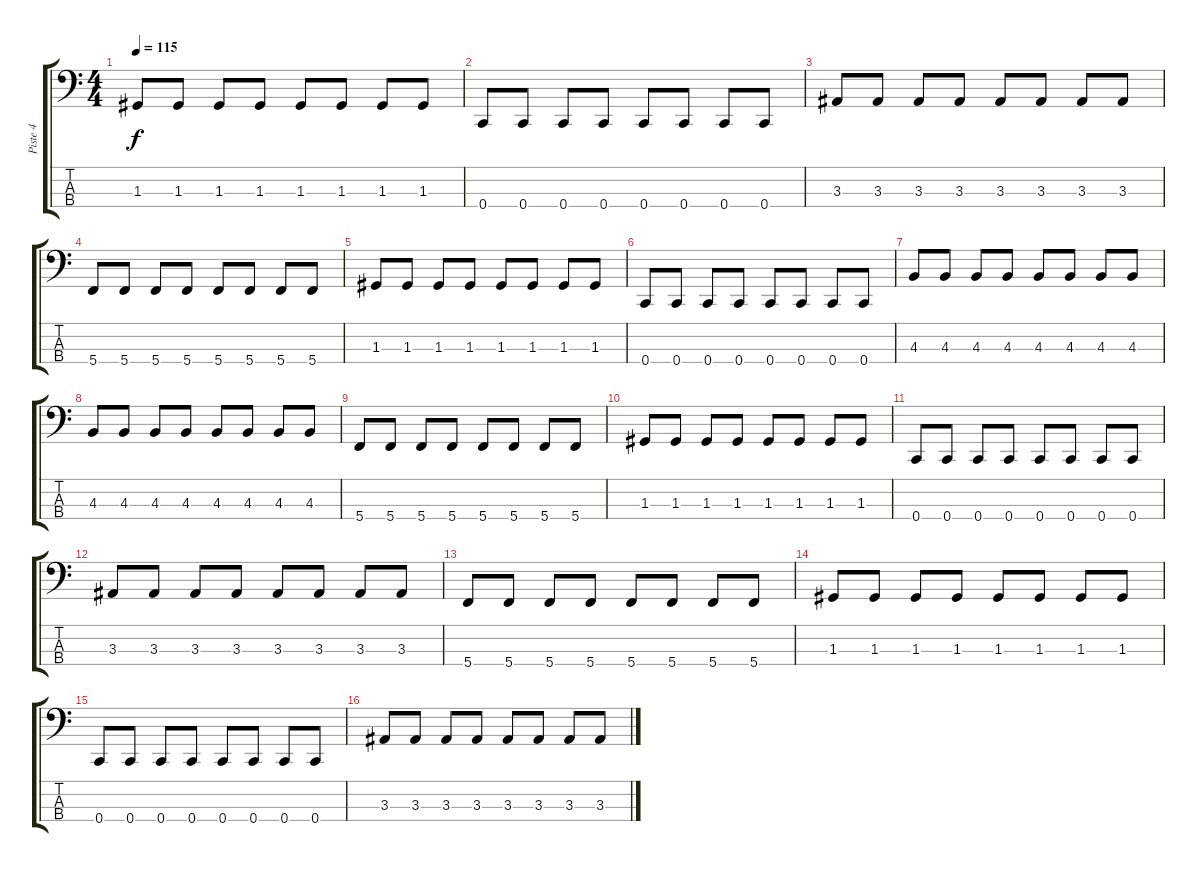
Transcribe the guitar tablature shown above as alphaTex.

\track ("Piste 4" "Piste 4") {instrument electricbassfinger}
\staff {score tabs}
\tuning (F2 C2 G1 C1) {hide}
\ts (4 4)
\tempo 115
\clef f4
\ks c
1.3.8{dy f} 1.3.8 1.3.8 1.3.8 1.3.8 1.3.8 1.3.8 1.3.8 |
0.4.8 0.4.8 0.4.8 0.4.8 0.4.8 0.4.8 0.4.8 0.4.8 |
3.3.8 3.3.8 3.3.8 3.3.8 3.3.8 3.3.8 3.3.8 3.3.8 |
5.4.8 5.4.8 5.4.8 5.4.8 5.4.8 5.4.8 5.4.8 5.4.8 |
1.3.8 1.3.8 1.3.8 1.3.8 1.3.8 1.3.8 1.3.8 1.3.8 |
0.4.8 0.4.8 0.4.8 0.4.8 0.4.8 0.4.8 0.4.8 0.4.8 |
4.3.8 4.3.8 4.3.8 4.3.8 4.3.8 4.3.8 4.3.8 4.3.8 |
4.3.8 4.3.8 4.3.8 4.3.8 4.3.8 4.3.8 4.3.8 4.3.8 |
5.4.8 5.4.8 5.4.8 5.4.8 5.4.8 5.4.8 5.4.8 5.4.8 |
1.3.8 1.3.8 1.3.8 1.3.8 1.3.8 1.3.8 1.3.8 1.3.8 |
0.4.8 0.4.8 0.4.8 0.4.8 0.4.8 0.4.8 0.4.8 0.4.8 |
3.3.8 3.3.8 3.3.8 3.3.8 3.3.8 3.3.8 3.3.8 3.3.8 |
5.4.8 5.4.8 5.4.8 5.4.8 5.4.8 5.4.8 5.4.8 5.4.8 |
1.3.8 1.3.8 1.3.8 1.3.8 1.3.8 1.3.8 1.3.8 1.3.8 |
0.4.8 0.4.8 0.4.8 0.4.8 0.4.8 0.4.8 0.4.8 0.4.8 |
3.3.8 3.3.8 3.3.8 3.3.8 3.3.8 3.3.8 3.3.8 3.3.8
